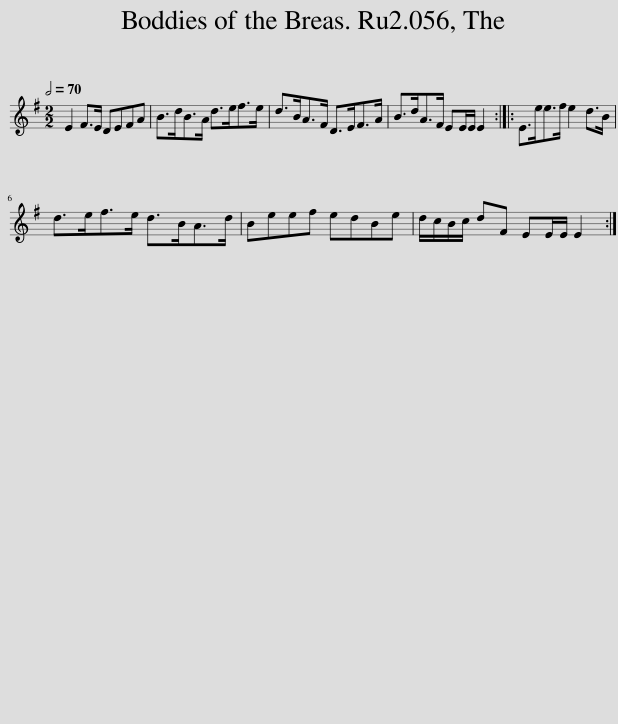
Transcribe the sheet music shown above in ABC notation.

X:1
L:1/8
Q:1/2=70
M:2/2
I:linebreak $
K:Emin
V:1 treble
V:1
 E2 F>E DEFA | B>dB>A d>ef>e | d>BA>F D>EF>A | B>dA>F EE/E/ E2 :: E>ee>f e2 d>B |$ %5
 d>ef>e d>BA>d | Beef edBe | d/c/B/c/ dF EE/E/ E2 :| %8
